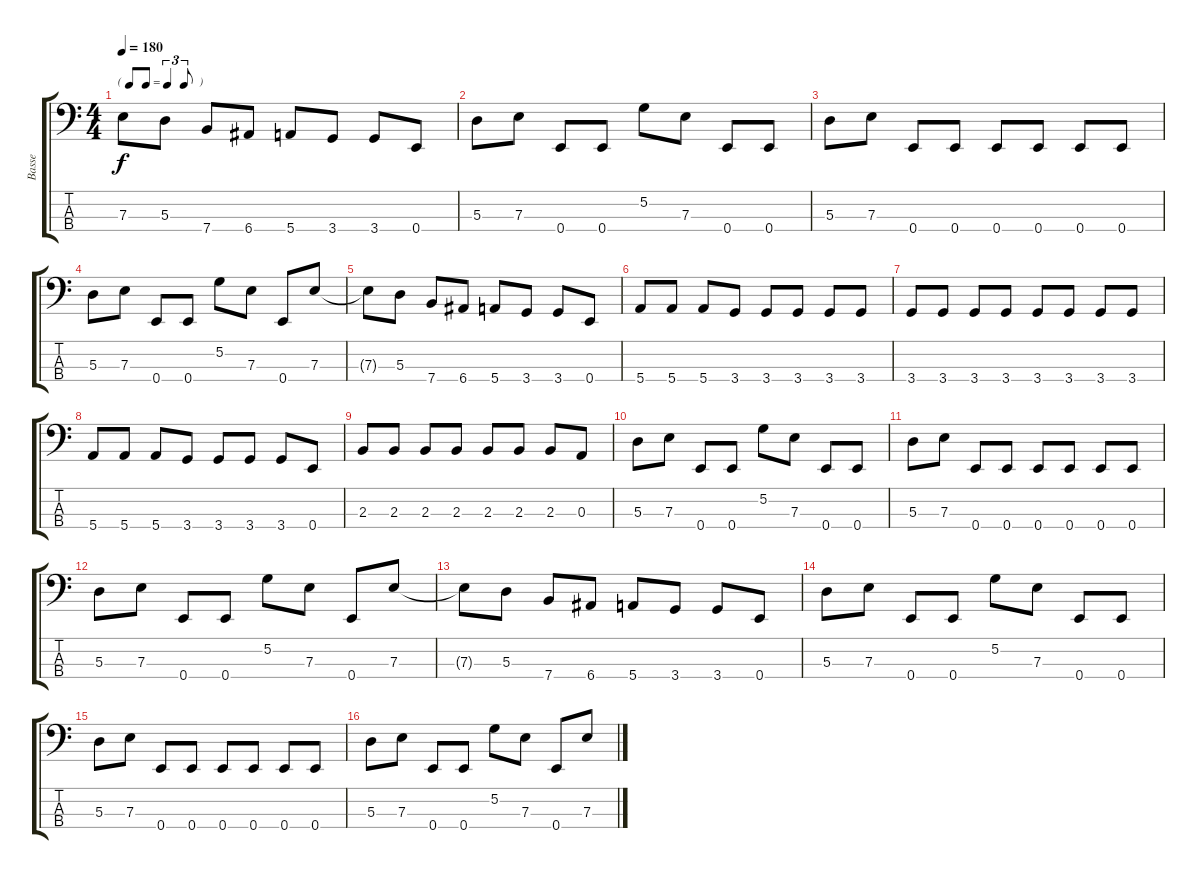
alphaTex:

\track ("Basse" "Basse") {instrument electricbassfinger}
\staff {score tabs}
\tuning (G2 D2 A1 E1) {hide}
\ts (4 4)
\tf triplet8th
\tempo 180
\clef f4
\ks c
7.3{t}.8{dy f} 5.3.8 7.4.8 6.4.8 5.4.8 3.4.8 3.4.8 0.4.8 |
5.3.8 7.3.8 0.4.8 0.4.8 5.2.8 7.3.8 0.4.8 0.4.8 |
5.3.8 7.3.8 0.4.8 0.4.8 0.4.8 0.4.8 0.4.8 0.4.8 |
5.3.8 7.3.8 0.4.8 0.4.8 5.2.8 7.3.8 0.4.8 7.3.8 |
7.3{t}.8 5.3.8 7.4.8 6.4.8 5.4.8 3.4.8 3.4.8 0.4.8 |
5.4.8 5.4.8 5.4.8 3.4.8 3.4.8 3.4.8 3.4.8 3.4.8 |
3.4.8 3.4.8 3.4.8 3.4.8 3.4.8 3.4.8 3.4.8 3.4.8 |
5.4.8 5.4.8 5.4.8 3.4.8 3.4.8 3.4.8 3.4.8 0.4.8 |
2.3.8 2.3.8 2.3.8 2.3.8 2.3.8 2.3.8 2.3.8 0.3.8 |
5.3.8 7.3.8 0.4.8 0.4.8 5.2.8 7.3.8 0.4.8 0.4.8 |
5.3.8 7.3.8 0.4.8 0.4.8 0.4.8 0.4.8 0.4.8 0.4.8 |
5.3.8 7.3.8 0.4.8 0.4.8 5.2.8 7.3.8 0.4.8 7.3.8 |
7.3{t}.8 5.3.8 7.4.8 6.4.8 5.4.8 3.4.8 3.4.8 0.4.8 |
5.3.8 7.3.8 0.4.8 0.4.8 5.2.8 7.3.8 0.4.8 0.4.8 |
5.3.8 7.3.8 0.4.8 0.4.8 0.4.8 0.4.8 0.4.8 0.4.8 |
5.3.8 7.3.8 0.4.8 0.4.8 5.2.8 7.3.8 0.4.8 7.3.8
